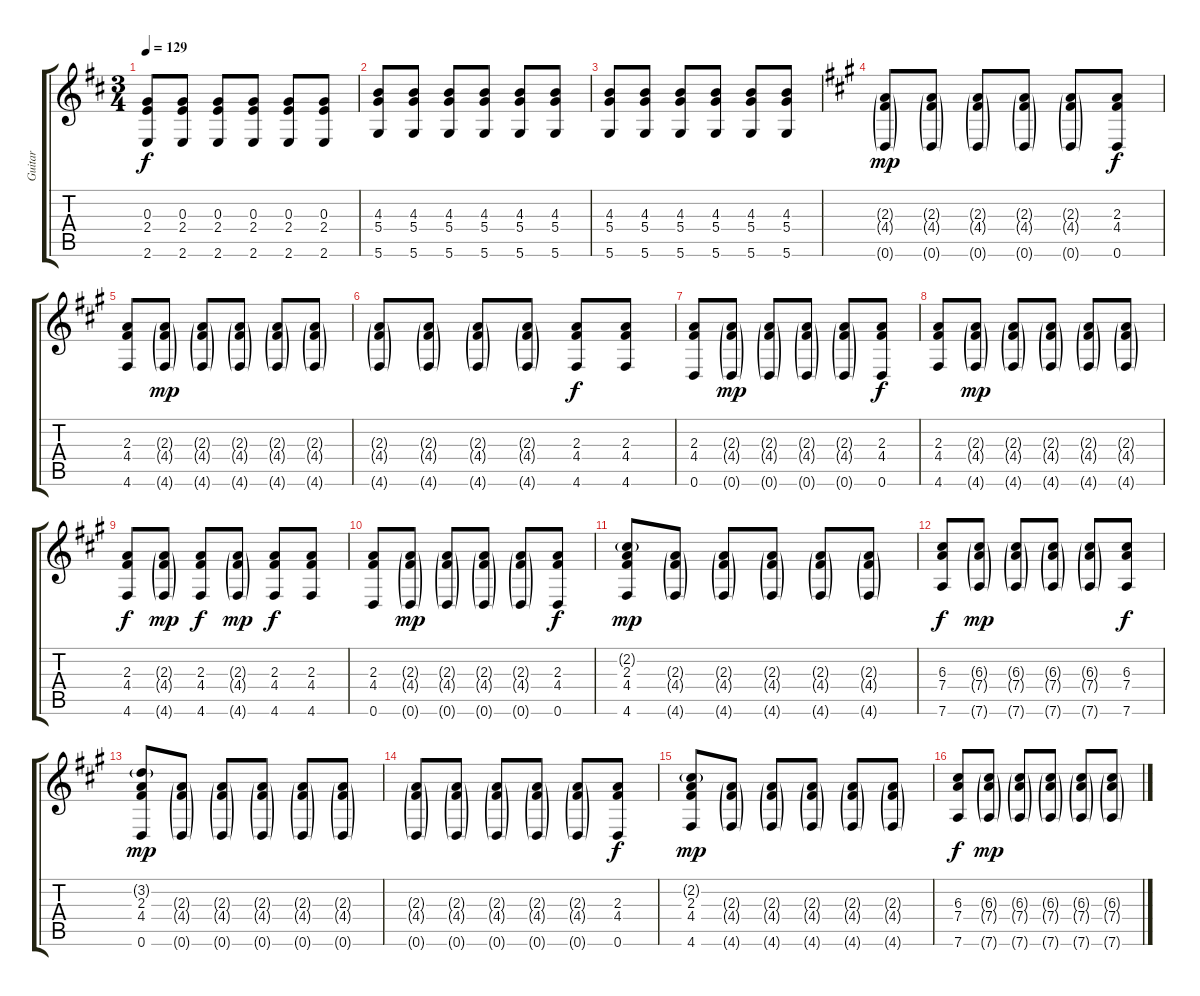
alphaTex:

\track ("Guitar" "Guitar") {instrument electricguitarjazz}
\staff {score tabs}
\tuning (E4 B3 G3 D3 A2 D2) {hide}
\ts (3 4)
\tempo 129
\clef g2
\ks bminor
(0.3 2.4 2.6).8{dy f} (0.3 2.4 2.6).8 (0.3 2.4 2.6).8 (0.3 2.4 2.6).8 (0.3 2.4 2.6).8 (0.3 2.4 2.6).8 |
(4.3 5.4 5.6).8 (4.3 5.4 5.6).8 (4.3 5.4 5.6).8 (4.3 5.4 5.6).8 (4.3 5.4 5.6).8 (4.3 5.4 5.6).8 |
(4.3 5.4 5.6).8 (4.3 5.4 5.6).8 (4.3 5.4 5.6).8 (4.3 5.4 5.6).8 (4.3 5.4 5.6).8 (4.3 5.4 5.6).8 |
\ks f#minor
(2.3{g} 4.4{g} 0.6{g}).8{dy mp} (2.3{g} 4.4{g} 0.6{g}).8 (2.3{g} 4.4{g} 0.6{g}).8 (2.3{g} 4.4{g} 0.6{g}).8 (2.3{g} 4.4{g} 0.6{g}).8 (2.3 4.4 0.6).8{dy f} |
(2.3 4.4 4.6).8 (2.3{g} 4.4{g} 4.6{g}).8{dy mp} (2.3{g} 4.4{g} 4.6{g}).8 (2.3{g} 4.4{g} 4.6{g}).8 (2.3{g} 4.4{g} 4.6{g}).8 (2.3{g} 4.4{g} 4.6{g}).8 |
(2.3{g} 4.4{g} 4.6{g}).8 (2.3{g} 4.4{g} 4.6{g}).8 (2.3{g} 4.4{g} 4.6{g}).8 (2.3{g} 4.4{g} 4.6{g}).8 (2.3 4.4 4.6).8{dy f} (2.3 4.4 4.6).8 |
(2.3 4.4 0.6).8 (2.3{g} 4.4{g} 0.6{g}).8{dy mp} (2.3{g} 4.4{g} 0.6{g}).8 (2.3{g} 4.4{g} 0.6{g}).8 (2.3{g} 4.4{g} 0.6{g}).8 (2.3 4.4 0.6).8{dy f} |
(2.3 4.4 4.6).8 (2.3{g} 4.4{g} 4.6{g}).8{dy mp} (2.3{g} 4.4{g} 4.6{g}).8 (2.3{g} 4.4{g} 4.6{g}).8 (2.3{g} 4.4{g} 4.6{g}).8 (2.3{g} 4.4{g} 4.6{g}).8 |
(2.3 4.4 4.6).8{dy f} (2.3{g} 4.4{g} 4.6{g}).8{dy mp} (2.3 4.4 4.6).8{dy f} (2.3{g} 4.4{g} 4.6{g}).8{dy mp} (2.3 4.4 4.6).8{dy f} (2.3 4.4 4.6).8 |
(2.3 4.4 0.6).8 (2.3{g} 4.4{g} 0.6{g}).8{dy mp} (2.3{g} 4.4{g} 0.6{g}).8 (2.3{g} 4.4{g} 0.6{g}).8 (2.3{g} 4.4{g} 0.6{g}).8 (2.3 4.4 0.6).8{dy f} |
(2.2{g} 2.3 4.4 4.6).8{dy mp} (2.3{g} 4.4{g} 4.6{g}).8 (2.3{g} 4.4{g} 4.6{g}).8 (2.3{g} 4.4{g} 4.6{g}).8 (2.3{g} 4.4{g} 4.6{g}).8 (2.3{g} 4.4{g} 4.6{g}).8 |
(6.3 7.4 7.6).8{dy f} (6.3{g} 7.4{g} 7.6{g}).8{dy mp} (6.3{g} 7.4{g} 7.6{g}).8 (6.3{g} 7.4{g} 7.6{g}).8 (6.3{g} 7.4{g} 7.6{g}).8 (6.3 7.4 7.6).8{dy f} |
(3.2{g} 2.3 4.4 0.6).8{dy mp} (2.3{g} 4.4{g} 0.6{g}).8 (2.3{g} 4.4{g} 0.6{g}).8 (2.3{g} 4.4{g} 0.6{g}).8 (2.3{g} 4.4{g} 0.6{g}).8 (2.3{g} 4.4{g} 0.6{g}).8 |
(2.3{g} 4.4{g} 0.6{g}).8 (2.3{g} 4.4{g} 0.6{g}).8 (2.3{g} 4.4{g} 0.6{g}).8 (2.3{g} 4.4{g} 0.6{g}).8 (2.3{g} 4.4{g} 0.6{g}).8 (2.3 4.4 0.6).8{dy f} |
(2.2{g} 2.3 4.4 4.6).8{dy mp} (2.3{g} 4.4{g} 4.6{g}).8 (2.3{g} 4.4{g} 4.6{g}).8 (2.3{g} 4.4{g} 4.6{g}).8 (2.3{g} 4.4{g} 4.6{g}).8 (2.3{g} 4.4{g} 4.6{g}).8 |
(6.3 7.4 7.6).8{dy f} (6.3{g} 7.4{g} 7.6{g}).8{dy mp} (6.3{g} 7.4{g} 7.6{g}).8 (6.3{g} 7.4{g} 7.6{g}).8 (6.3{g} 7.4{g} 7.6{g}).8 (6.3{g} 7.4{g} 7.6{g}).8
